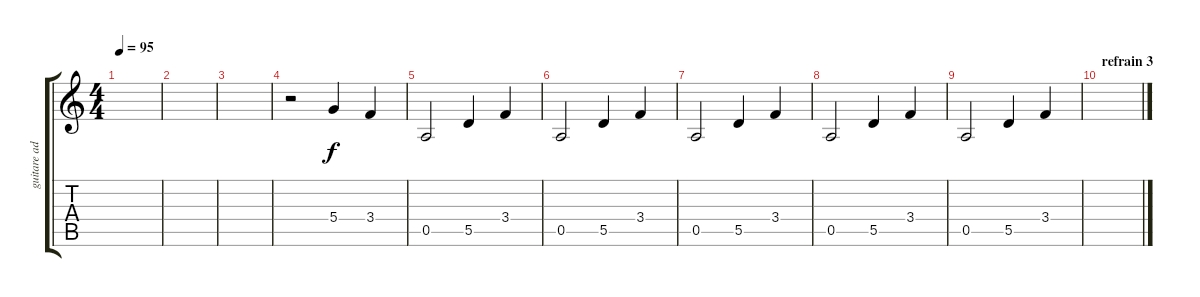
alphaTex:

\track ("guitare aditionnelle" "guitare ad") {instrument acousticguitarnylon}
\staff {score tabs}
\tuning (E4 B3 G3 D3 A2 E2) {hide}
\ts (4 4)
\tempo 95
\clef g2
\ks c
|
|
|
r.2 5.4.4 3.4.4 |
0.5.2 5.5.4 3.4.4 |
0.5.2 5.5.4 3.4.4 |
0.5.2 5.5.4 3.4.4 |
0.5.2 5.5.4 3.4.4 |
0.5.2 5.5.4 3.4.4 |
\section ("" "refrain 3")
